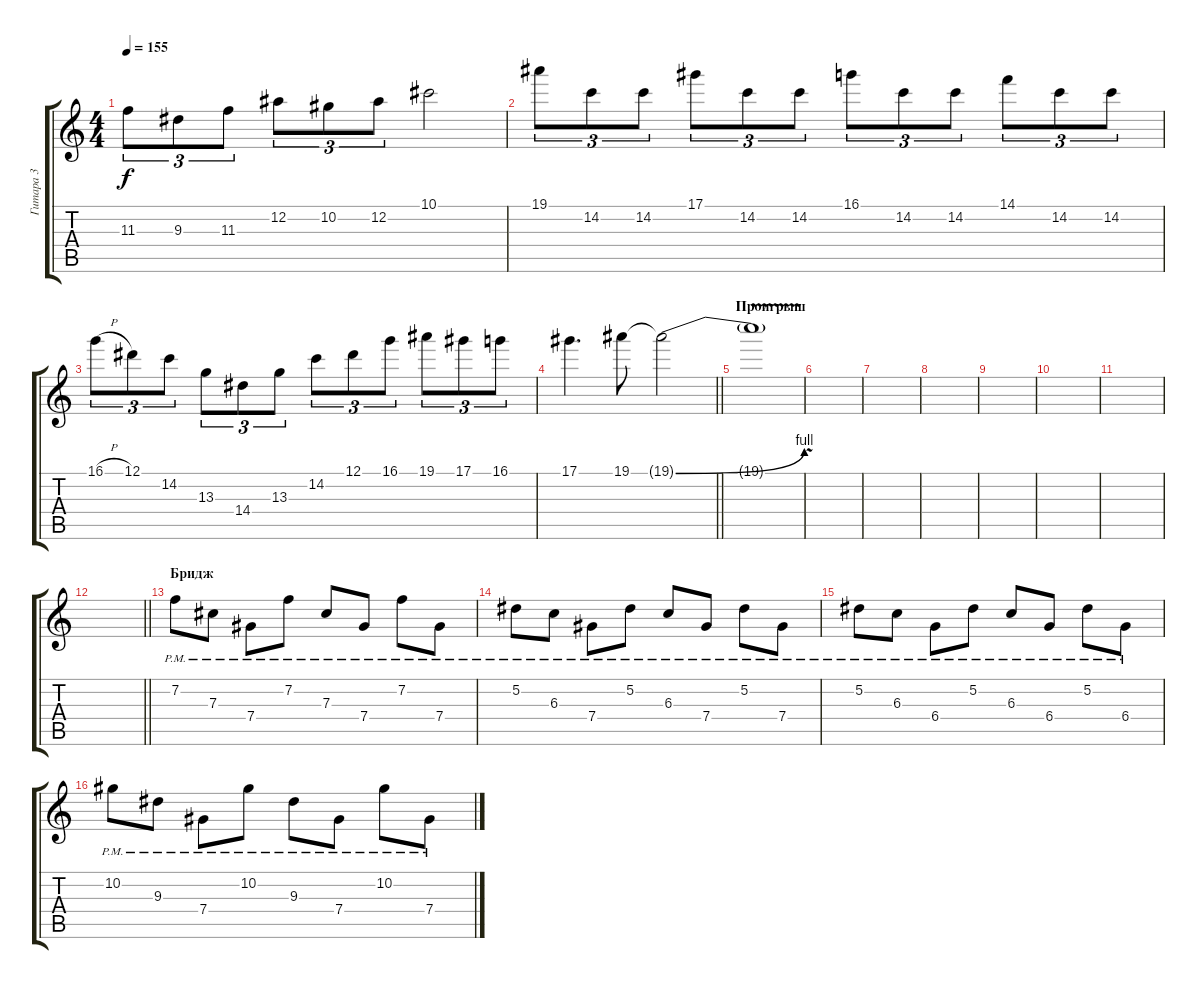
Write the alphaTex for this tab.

\track ("Гитара 3" "Гитара 3") {instrument distortionguitar}
\staff {score tabs}
\tuning (Eb4 Bb3 Gb3 Db3 Ab2 Eb2) {hide}
\ts (4 4)
\tempo 155
\clef g2
\ks c
11.3.8{tu (3 2) dy f} 9.3.8{tu (3 2)} 11.3.8{tu (3 2)} 12.2.8{tu (3 2)} 10.2.8{tu (3 2)} 12.2.8{tu (3 2)} 10.1.2 |
19.1.8{tu (3 2)} 14.2.8{tu (3 2)} 14.2.8{tu (3 2)} 17.1.8{tu (3 2)} 14.2.8{tu (3 2)} 14.2.8{tu (3 2)} 16.1.8{tu (3 2)} 14.2.8{tu (3 2)} 14.2.8{tu (3 2)} 14.1.8{tu (3 2)} 14.2.8{tu (3 2)} 14.2.8{tu (3 2)} |
16.1{h}.8{tu (3 2)} 12.1.8{tu (3 2)} 14.2.8{tu (3 2)} 13.3.8{tu (3 2)} 14.4.8{tu (3 2)} 13.3.8{tu (3 2)} 14.2.8{tu (3 2)} 12.1.8{tu (3 2)} 16.1.8{tu (3 2)} 19.1.8{tu (3 2)} 17.1.8{tu (3 2)} 16.1.8{tu (3 2)} |
\barLineRight lightlight
17.1.4{d} 19.1.8 19.1{be (bend 0 0 60 4) t}.2 |
\section ("" "Проигрыш")
19.1{v t}.1 |
|
|
|
|
|
|
\barLineRight lightlight
|
\section ("" "Бридж")
7.2{pm}.8 7.3{pm}.8 7.4{pm}.8 7.2{pm}.8 7.3{pm}.8 7.4{pm}.8 7.2{pm}.8 7.4{pm}.8 |
5.2{pm}.8 6.3{pm}.8 7.4{pm}.8 5.2{pm}.8 6.3{pm}.8 7.4{pm}.8 5.2{pm}.8 7.4{pm}.8 |
5.2{pm}.8 6.3{pm}.8 6.4{pm}.8 5.2{pm}.8 6.3{pm}.8 6.4{pm}.8 5.2{pm}.8 6.4{pm}.8 |
10.2{pm}.8 9.3{pm}.8 7.4{pm}.8 10.2{pm}.8 9.3{pm}.8 7.4{pm}.8 10.2{pm}.8 7.4{pm}.8
